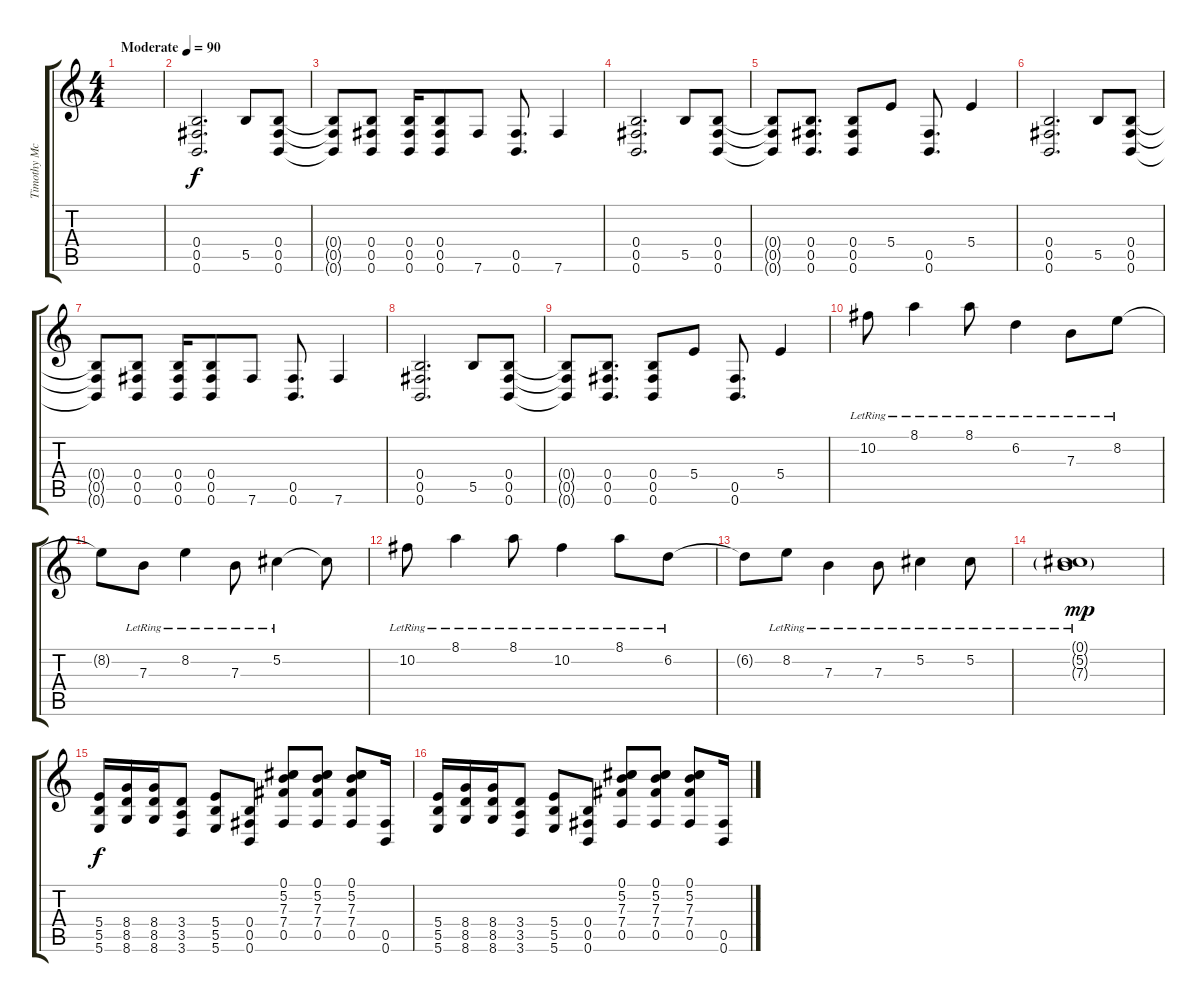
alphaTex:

\track ("Timothy McTague" "Timothy Mc") {instrument distortionguitar}
\staff {score tabs}
\tuning (Db4 Ab3 E3 B2 Gb2 B1) {hide}
\ts (4 4)
\tempo (90 "Moderate")
\clef g2
\ks c
|
(0.4 0.5 0.6).2{d} 5.5.8 (0.4 0.5 0.6).8 |
(0.4{t} 0.5{t} 0.6{t}).8 (0.4 0.5 0.6).8 (0.4 0.5 0.6).16 (0.4 0.5 0.6).8 7.6.8 (0.5 0.6).8{d} 7.6.4 |
(0.4 0.5 0.6).2{d} 5.5.8 (0.4 0.5 0.6).8 |
(0.4{t} 0.5{t} 0.6{t}).8 (0.4 0.5 0.6).8{d} (0.4 0.5 0.6).8 5.4.8 (0.5 0.6).8{d} 5.4.4 |
(0.4 0.5 0.6).2{d} 5.5.8 (0.4 0.5 0.6).8 |
(0.4{t} 0.5{t} 0.6{t}).8 (0.4 0.5 0.6).8 (0.4 0.5 0.6).16 (0.4 0.5 0.6).8 7.6.8 (0.5 0.6).8{d} 7.6.4 |
(0.4 0.5 0.6).2{d} 5.5.8 (0.4 0.5 0.6).8 |
(0.4{t} 0.5{t} 0.6{t}).8 (0.4 0.5 0.6).8{d} (0.4 0.5 0.6).8 5.4.8 (0.5 0.6).8{d} 5.4.4 |
10.2{lr}.8 8.1{lr}.4 8.1{lr}.8 6.2{lr}.4 7.3{lr}.8 8.2{lr}.8 |
8.2{t}.8 7.3{lr}.8 8.2{lr}.4 7.3{lr}.8 5.2{lr}.4 5.2{t}.8 |
10.2{lr}.8 8.1{lr}.4 8.1{lr}.8 10.2{lr}.4 8.1{lr}.8 6.2{lr}.8 |
6.2{t}.8 8.2{lr}.8 7.3{lr}.4 7.3{lr}.8 5.2{lr}.4 5.2{lr}.8 |
(0.1{g} 5.2{g} 7.3{g lr}).1{dy mp} |
(5.4 5.5 5.6).16{dy f} (8.4 8.5 8.6).16 (8.4 8.5 8.6).16 (3.4 3.5 3.6).8 (5.4 5.5 5.6).8 (0.4 0.5 0.6).8 (0.1 5.2 7.3 7.4 0.5).8 (0.1 5.2 7.3 7.4 0.5).8 (0.1 5.2 7.3 7.4 0.5).8 (0.5 0.6).16 |
(5.4 5.5 5.6).16 (8.4 8.5 8.6).16 (8.4 8.5 8.6).16 (3.4 3.5 3.6).8 (5.4 5.5 5.6).8 (0.4 0.5 0.6).8 (0.1 5.2 7.3 7.4 0.5).8 (0.1 5.2 7.3 7.4 0.5).8 (0.1 5.2 7.3 7.4 0.5).8 (0.5 0.6).16
